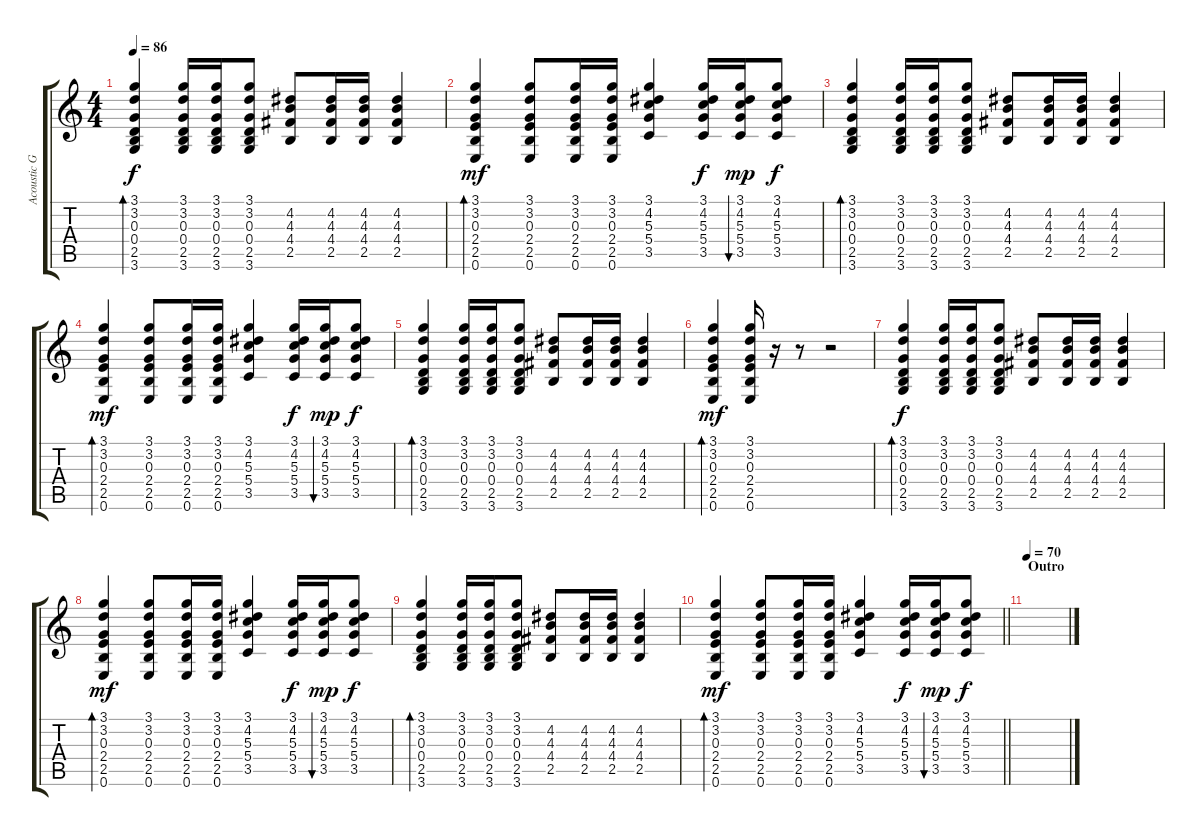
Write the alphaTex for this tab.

\track ("Acoustic Guitar (Ed Minton)" "Acoustic G") {instrument acousticguitarsteel}
\staff {score tabs}
\tuning (E4 B3 G3 D3 A2 E2) {hide}
\ts (4 4)
\tempo 86
\clef g2
\ks c
(3.1 3.2 0.3 0.4 2.5 3.6).4{bd 30 dy f} (3.1 3.2 0.3 0.4 2.5 3.6).16 (3.1 3.2 0.3 0.4 2.5 3.6).16 (3.1 3.2 0.3 0.4 2.5 3.6).8 (4.2 4.3 4.4 2.5).8 (4.2 4.3 4.4 2.5).16 (4.2 4.3 4.4 2.5).16 (4.2 4.3 4.4 2.5).4 |
(3.1 3.2 0.3 2.4 2.5 0.6).4{bd 30 dy mf} (3.1 3.2 0.3 2.4 2.5 0.6).8 (3.1 3.2 0.3 2.4 2.5 0.6).16 (3.1 3.2 0.3 2.4 2.5 0.6).16 (3.1 4.2 5.3 5.4 3.5).4 (3.1 4.2 5.3 5.4 3.5).16{dy f} (3.1 4.2 5.3 5.4 3.5).16{bu 30 dy mp} (3.1 4.2 5.3 5.4 3.5).8{dy f} |
(3.1 3.2 0.3 0.4 2.5 3.6).4{bd 30} (3.1 3.2 0.3 0.4 2.5 3.6).16 (3.1 3.2 0.3 0.4 2.5 3.6).16 (3.1 3.2 0.3 0.4 2.5 3.6).8 (4.2 4.3 4.4 2.5).8 (4.2 4.3 4.4 2.5).16 (4.2 4.3 4.4 2.5).16 (4.2 4.3 4.4 2.5).4 |
(3.1 3.2 0.3 2.4 2.5 0.6).4{bd 30 dy mf} (3.1 3.2 0.3 2.4 2.5 0.6).8 (3.1 3.2 0.3 2.4 2.5 0.6).16 (3.1 3.2 0.3 2.4 2.5 0.6).16 (3.1 4.2 5.3 5.4 3.5).4 (3.1 4.2 5.3 5.4 3.5).16{dy f} (3.1 4.2 5.3 5.4 3.5).16{bu 30 dy mp} (3.1 4.2 5.3 5.4 3.5).8{dy f} |
(3.1 3.2 0.3 0.4 2.5 3.6).4{bd 30} (3.1 3.2 0.3 0.4 2.5 3.6).16 (3.1 3.2 0.3 0.4 2.5 3.6).16 (3.1 3.2 0.3 0.4 2.5 3.6).8 (4.2 4.3 4.4 2.5).8 (4.2 4.3 4.4 2.5).16 (4.2 4.3 4.4 2.5).16 (4.2 4.3 4.4 2.5).4 |
(3.1 3.2 0.3 2.4 2.5 0.6).4{bd 30 dy mf} (3.1 3.2 0.3 2.4 2.5 0.6).16 r.16 r.8 r.2 |
(3.1 3.2 0.3 0.4 2.5 3.6).4{bd 30 dy f} (3.1 3.2 0.3 0.4 2.5 3.6).16 (3.1 3.2 0.3 0.4 2.5 3.6).16 (3.1 3.2 0.3 0.4 2.5 3.6).8 (4.2 4.3 4.4 2.5).8 (4.2 4.3 4.4 2.5).16 (4.2 4.3 4.4 2.5).16 (4.2 4.3 4.4 2.5).4 |
(3.1 3.2 0.3 2.4 2.5 0.6).4{bd 30 dy mf} (3.1 3.2 0.3 2.4 2.5 0.6).8 (3.1 3.2 0.3 2.4 2.5 0.6).16 (3.1 3.2 0.3 2.4 2.5 0.6).16 (3.1 4.2 5.3 5.4 3.5).4 (3.1 4.2 5.3 5.4 3.5).16{dy f} (3.1 4.2 5.3 5.4 3.5).16{bu 30 dy mp} (3.1 4.2 5.3 5.4 3.5).8{dy f} |
(3.1 3.2 0.3 0.4 2.5 3.6).4{bd 30} (3.1 3.2 0.3 0.4 2.5 3.6).16 (3.1 3.2 0.3 0.4 2.5 3.6).16 (3.1 3.2 0.3 0.4 2.5 3.6).8 (4.2 4.3 4.4 2.5).8 (4.2 4.3 4.4 2.5).16 (4.2 4.3 4.4 2.5).16 (4.2 4.3 4.4 2.5).4 |
\barLineRight lightlight
(3.1 3.2 0.3 2.4 2.5 0.6).4{bd 30 dy mf} (3.1 3.2 0.3 2.4 2.5 0.6).8 (3.1 3.2 0.3 2.4 2.5 0.6).16 (3.1 3.2 0.3 2.4 2.5 0.6).16 (3.1 4.2 5.3 5.4 3.5).4 (3.1 4.2 5.3 5.4 3.5).16{dy f} (3.1 4.2 5.3 5.4 3.5).16{bu 30 dy mp} (3.1 4.2 5.3 5.4 3.5).8{dy f} |
\section ("" "Outro")
\tempo 70
